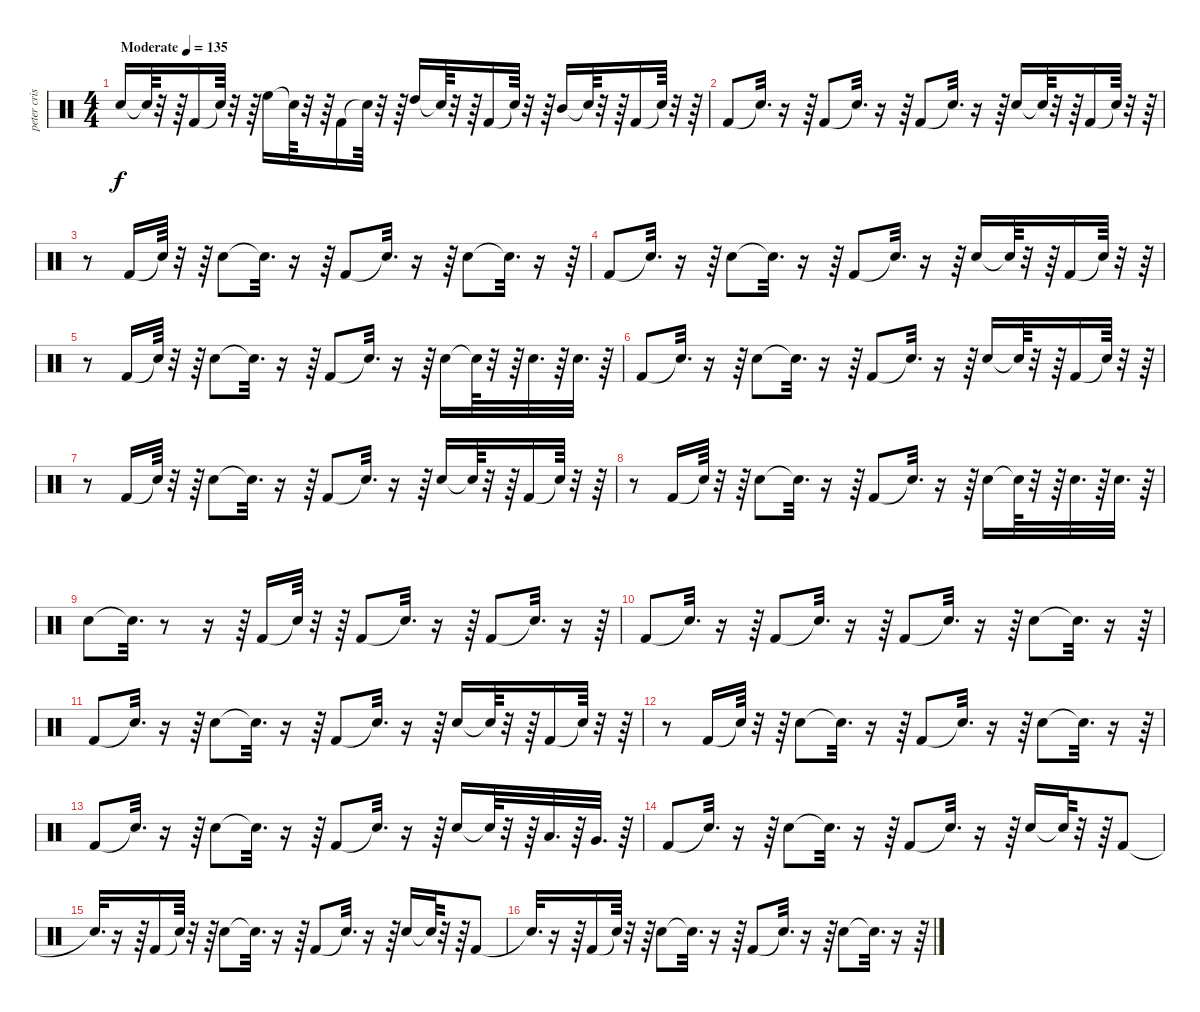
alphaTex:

\track ("peter criss" "peter cris") {solo instrument percussion}
\staff {score}
\articulation defaults
\ts (4 4)
\tempo (135 "Moderate")
\clef neutral
\ks c "Snare (hit) 2".16{dy f} "Snare (hit)"{t}.64
r.32 r.64 "Kick (hit) 2".16 "Snare (hit)"{t}.64 r.32 r.64 "High Floor Tom (hit)".16 "Snare (hit)"{t}.64 r.32 r.64 "Kick (hit) 2".16 "Snare (hit)"{t}.64 r.32 r.64 "High Tom (hit)".16 "Snare (hit)"{t}.64 r.32 r.64 "Kick (hit) 2".16 "Snare (hit)"{t}.64 r.32 r.64 "Mid Tom (hit)".16 "Snare (hit)"{t}.64 r.32 r.64 "Kick (hit) 2".16 "Snare (hit)"{t}.64 r.32 r.64 |
"Kick (hit) 2".8 "Snare (hit)"{t}.32{d} r.16 r.64 "Kick (hit) 2".8 "Snare (hit)"{t}.32{d} r.16 r.64 "Kick (hit) 2".8 "Snare (hit)"{t}.32{d} r.16 r.64 "Snare (hit) 2".16 "Snare (hit)"{t}.64 r.32 r.64 "Kick (hit) 2".16 "Snare (hit)"{t}.64 r.32 r.64 |
r.8 "Kick (hit) 2".16 "Snare (hit)"{t}.64 r.32 r.64 "Snare (hit) 2".8 "Snare (hit)"{t}.32{d} r.16 r.64 "Kick (hit) 2".8 "Snare (hit)"{t}.32{d} r.16 r.64 "Snare (hit) 2".8 "Snare (hit)"{t}.32{d} r.16 r.64 |
"Kick (hit) 2".8 "Snare (hit)"{t}.32{d} r.16 r.64 "Snare (hit) 2".8 "Snare (hit)"{t}.32{d} r.16 r.64 "Kick (hit) 2".8 "Snare (hit)"{t}.32{d} r.16 r.64 "Snare (hit) 2".16 "Snare (hit)"{t}.64 r.32 r.64 "Kick (hit) 2".16 "Snare (hit)"{t}.64 r.32 r.64 |
r.8 "Kick (hit) 2".16 "Snare (hit)"{t}.64 r.32 r.64 "Snare (hit) 2".8 "Snare (hit)"{t}.32{d} r.16 r.64 "Kick (hit) 2".8 "Snare (hit)"{t}.32{d} r.16 r.64 "Snare (hit) 2".16 "Snare (hit)"{t}.64 r.32 r.64 "Snare (hit) 2".32{d} r.64 "Snare (hit) 2".32{d} r.64 |
"Kick (hit) 2".8 "Snare (hit)"{t}.32{d} r.16 r.64 "Snare (hit) 2".8 "Snare (hit)"{t}.32{d} r.16 r.64 "Kick (hit) 2".8 "Snare (hit)"{t}.32{d} r.16 r.64 "Snare (hit) 2".16 "Snare (hit)"{t}.64 r.32 r.64 "Kick (hit) 2".16 "Snare (hit)"{t}.64 r.32 r.64 |
r.8 "Kick (hit) 2".16 "Snare (hit)"{t}.64 r.32 r.64 "Snare (hit) 2".8 "Snare (hit)"{t}.32{d} r.16 r.64 "Kick (hit) 2".8 "Snare (hit)"{t}.32{d} r.16 r.64 "Snare (hit) 2".16 "Snare (hit)"{t}.64 r.32 r.64 "Kick (hit) 2".16 "Snare (hit)"{t}.64 r.32 r.64 |
r.8 "Kick (hit) 2".16 "Snare (hit)"{t}.64 r.32 r.64 "Snare (hit) 2".8 "Snare (hit)"{t}.32{d} r.16 r.64 "Kick (hit) 2".8 "Snare (hit)"{t}.32{d} r.16 r.64 "Snare (hit) 2".16 "Snare (hit)"{t}.64 r.32 r.64 "Snare (hit) 2".32{d} r.64 "Snare (hit) 2".32{d} r.64 |
"Snare (hit) 2".8 "Snare (hit)"{t}.32{d} r.8 r.16 r.64 "Kick (hit) 2".16 "Snare (hit)"{t}.64 r.32 r.64 "Kick (hit) 2".8 "Snare (hit)"{t}.32{d} r.16 r.64 "Kick (hit) 2".8 "Snare (hit)"{t}.32{d} r.16 r.64 |
"Kick (hit) 2".8 "Snare (hit)"{t}.32{d} r.16 r.64 "Kick (hit) 2".8 "Snare (hit)"{t}.32{d} r.16 r.64 "Kick (hit) 2".8 "Snare (hit)"{t}.32{d} r.16 r.64 "Snare (hit) 2".8 "Snare (hit)"{t}.32{d} r.16 r.64 |
"Kick (hit) 2".8 "Snare (hit)"{t}.32{d} r.16 r.64 "Snare (hit) 2".8 "Snare (hit)"{t}.32{d} r.16 r.64 "Kick (hit) 2".8 "Snare (hit)"{t}.32{d} r.16 r.64 "Snare (hit) 2".16 "Snare (hit)"{t}.64 r.32 r.64 "Kick (hit) 2".16 "Snare (hit)"{t}.64 r.32 r.64 |
r.8 "Kick (hit) 2".16 "Snare (hit)"{t}.64 r.32 r.64 "Snare (hit) 2".8 "Snare (hit)"{t}.32{d} r.16 r.64 "Kick (hit) 2".8 "Snare (hit)"{t}.32{d} r.16 r.64 "Snare (hit) 2".8 "Snare (hit)"{t}.32{d} r.16 r.64 |
"Kick (hit) 2".8 "Snare (hit)"{t}.32{d} r.16 r.64 "Snare (hit) 2".8 "Snare (hit)"{t}.32{d} r.16 r.64 "Kick (hit) 2".8 "Snare (hit)"{t}.32{d} r.16 r.64 "Snare (hit) 2".16 "Snare (hit)"{t}.64 r.32 r.64 "Low Tom (hit)".32{d} r.64 "Very Low Tom (hit)".32{d} r.64 |
"Kick (hit) 2".8 "Snare (hit)"{t}.32{d} r.16 r.64 "Snare (hit) 2".8 "Snare (hit)"{t}.32{d} r.16 r.64 "Kick (hit) 2".8 "Snare (hit)"{t}.32{d} r.16 r.64 "Snare (hit) 2".16 "Snare (hit)"{t}.64 r.32 r.64 "Kick (hit) 2".8 |
"Snare (hit)"{t}.32{d} r.16 r.64 "Kick (hit) 2".16 "Snare (hit)"{t}.64 r.32 r.64 "Snare (hit) 2".8 "Snare (hit)"{t}.32{d} r.16 r.64 "Kick (hit) 2".8 "Snare (hit)"{t}.32{d} r.16 r.64 "Snare (hit) 2".16 "Snare (hit)"{t}.64 r.32 r.64 "Kick (hit) 2".8 |
"Snare (hit)"{t}.32{d} r.16 r.64 "Kick (hit) 2".16 "Snare (hit)"{t}.64 r.32 r.64 "Snare (hit) 2".8 "Snare (hit)"{t}.32{d} r.16 r.64 "Kick (hit) 2".8 "Snare (hit)"{t}.32{d} r.16 r.64 "Snare (hit) 2".8 "Snare (hit)"{t}.32{d} r.16 r.64
